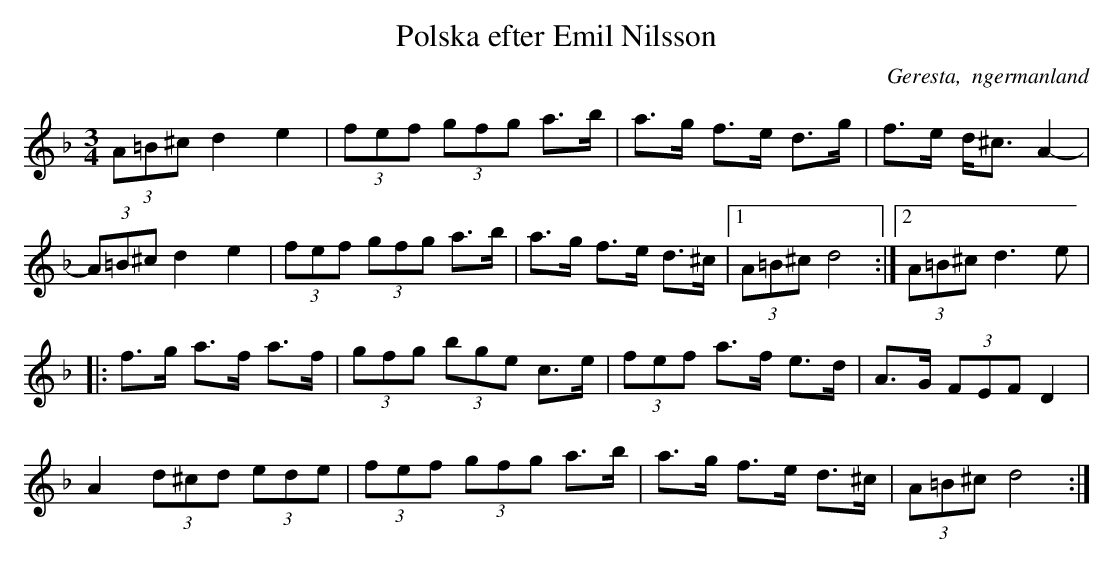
X:1
T:Polska efter Emil Nilsson
O:Geresta,  ngermanland
M:3/4
L:1/8
K:Dm
(3A=B^c d2 e2 | (3fef (3gfg a>b | a>g f>e d>g | f>e d<^c A2- |
(3A=B^c d2 e2 | (3fef (3gfg a>b | a>g f>e d>^c |1 (3A=B^c d4 :|2  (3A=B^c d3 e |
|: f>g a>f a>f | (3gfg (3bge c>e | (3fef a>f e>d | A>G (3FEF D2 |
A2 (3d^cd (3ede | (3fef (3gfg a>b | a>g f>e d>^c | (3A=B^c d4 :|
